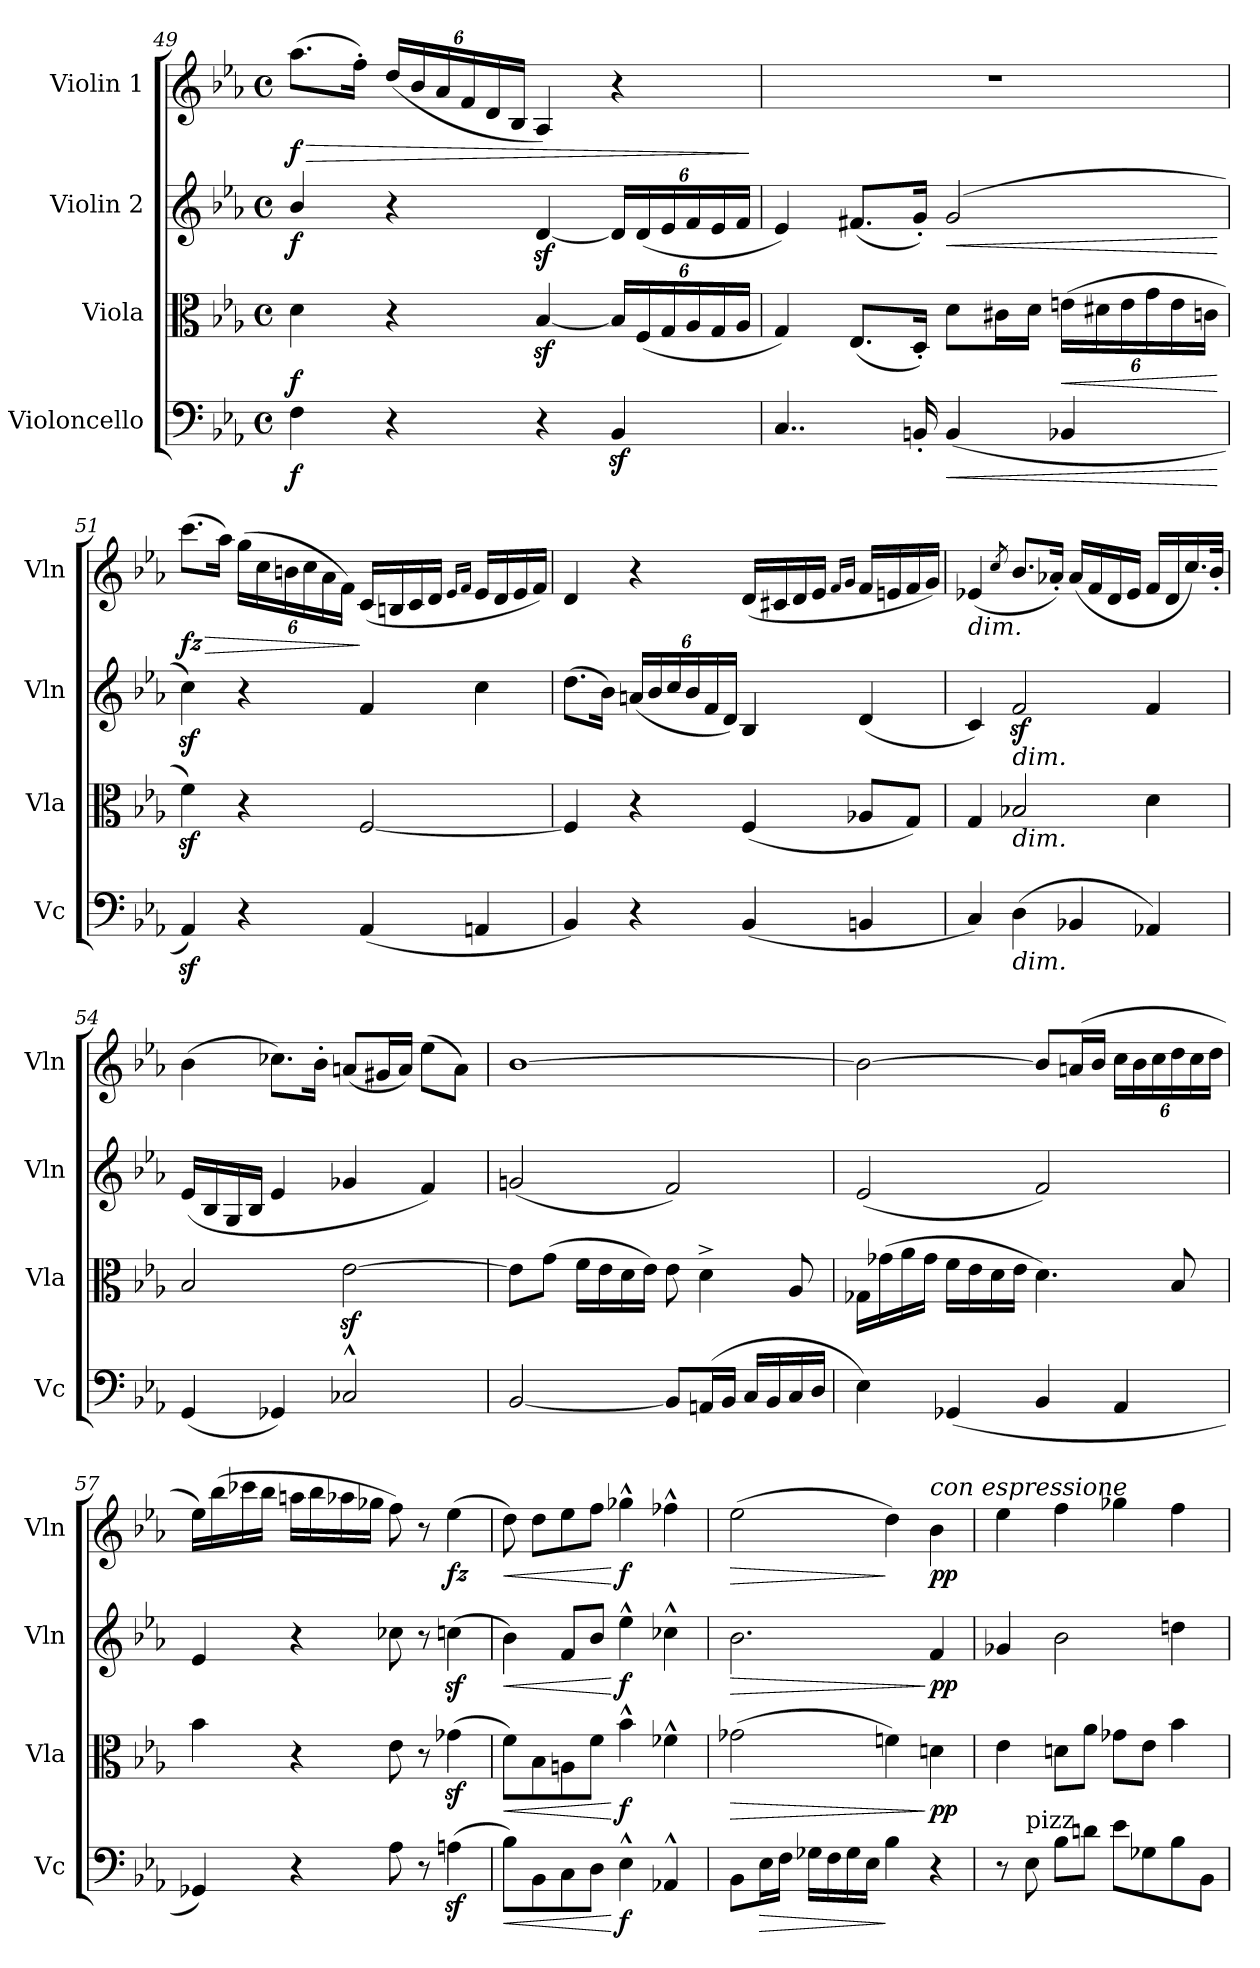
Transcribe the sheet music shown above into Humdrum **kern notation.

**kern	**dynam	**kern	**dynam	**kern	**dynam	**kern	**dynam
*part4	*part4	*part3	*part3	*part2	*part2	*part1	*part1
*staff4	*staff4	*staff3	*staff3	*staff2	*staff2	*staff1	*staff1
*I"Violoncello	*	*I"Viola	*	*I"Violin 2	*	*I"Violin 1	*
*I'Vc	*	*I'Vla	*	*I'Vln	*	*I'Vln	*
!!LO:LB:g=z
*clefF4	*	*clefC3	*	*clefG2	*	*clefG2	*
*k[b-e-a-]	*	*k[b-e-a-]	*	*k[b-e-a-]	*	*k[b-e-a-]	*
*M4/4	*	*M4/4	*	*M4/4	*	*M4/4	*
*met(c)	*	*met(c)	*	*met(c)	*	*met(c)	*
=49	=49	=49	=49	=49	=49	=49	=49
!	!LO:DY:b	!	!LO:DY:b	!	!LO:DY:b	!	!LO:HP:b
!	!	!	!	!	!	!	!LO:DY:n=1:b
4F\	f	4d\	f	4b-/	f	(8.aa-\L	> f
.	.	.	.	.	.	16ff'\Jk)	.
4r	.	4r	.	4r	.	(24dd/LL	.
.	.	.	.	.	.	24b-/	.
.	.	.	.	.	.	24a-/	.
.	.	.	.	.	.	24f/	.
.	.	.	.	.	.	24d/	.
.	.	.	.	.	.	24B-/JJ	.
4r	.	[4B-z</	.	[4dz</	.	4A-/)	.
4BB-z</	.	24B-/LL]	.	24d/LL]	.	4r	.
.	.	(24F/	.	(24d/	.	.	.
.	.	24G/	.	24e-/	.	.	.
.	.	24A-/	.	24f/	.	.	.
.	.	24G/	.	24e-/	.	.	.
.	.	24A-/JJ	.	24f/JJ	.	.	.
.	.	.	.	.	.	.	]
=50	=50	=50	=50	=50	=50	=50	=50
4..C/	.	4G/)	.	4e-/)	.	1r	.
.	.	(8.E-/L	.	(8.f#X/L	.	.	.
16BBn'/	.	16D'/Jk)	.	16g'/Jk)	.	.	.
!	!LO:HP:b	!	!	!	!LO:HP:b	!	!
(4BB/	<	8d\L	.	(2g/	<	.	.
.	.	16c#X\L	.	.	.	.	.
.	.	16d\JJ	.	.	.	.	.
!	!	!	!LO:HP:b	!	!	!	!
4BB-X/	.	(24en\LL	<	.	.	.	.
.	.	24d#X\	.	.	.	.	.
.	.	24e\	.	.	.	.	.
.	.	24g\	.	.	.	.	.
.	.	24e\	.	.	.	.	.
.	.	24cn\JJ	.	.	.	.	.
.	[	.	[	.	[	.	.
!!LO:LB:g=z
=51	=51	=51	=51	=51	=51	=51	=51
!	!	!	!	!	!	!	!LO:HP:b
!	!	!	!	!	!	!	!LO:DY:n=1:b
4AA-z</)	.	4fz<\)	.	4ccz<\)	.	(8.ccc\L	> fz
.	.	.	.	.	.	16aa-\Jk)	.
4r	.	4r	.	4r	.	(24gg\LL	.
.	.	.	.	.	.	24cc\	.
.	.	.	.	.	.	24bn\	.
.	.	.	.	.	.	24cc\	.
.	.	.	.	.	.	24a-\	.
.	.	.	.	.	.	24f\JJ)	.
(4AA-/	.	[2F/	.	4f/	.	(16c/LL	]
.	.	.	.	.	.	16Bn/	.
.	.	.	.	.	.	16c/	.
.	.	.	.	.	.	16d/JJ	.
.	.	.	.	.	.	16qe-/LL	.
.	.	.	.	.	.	16qf/JJ	.
4AAn/	.	.	.	4cc\	.	16e-/LL	.
.	.	.	.	.	.	16d/	.
.	.	.	.	.	.	16e-/	.
.	.	.	.	.	.	16f/JJ)	.
=52	=52	=52	=52	=52	=52	=52	=52
4BB-/)	.	4F/]	.	(8.dd\L	.	4d/	.
.	.	.	.	16b-\Jk)	.	.	.
4r	.	4r	.	(24an/LL	.	4r	.
.	.	.	.	24b-/	.	.	.
.	.	.	.	24cc/	.	.	.
.	.	.	.	24b-/	.	.	.
.	.	.	.	24f/	.	.	.
.	.	.	.	24d/JJ)	.	.	.
(4BB-/	.	(4F/	.	4B-/	.	(16d/LL	.
.	.	.	.	.	.	16c#X/	.
.	.	.	.	.	.	16d/	.
.	.	.	.	.	.	16e-/JJ	.
.	.	.	.	.	.	16qf/LL	.
.	.	.	.	.	.	16qg/JJ	.
4BBn/	.	8A-X/L	.	(4d/	.	16f/LL	.
.	.	.	.	.	.	16en/	.
.	.	8G/J)	.	.	.	16f/	.
.	.	.	.	.	.	16g/JJ)	.
!!LO:PB:g=z
=53	=53	=53	=53	=53	=53	=53	=53
!	!	!	!	!	!	!LO:TX:b:i:t=dim.	!
4C/)	.	4G/	.	4c/)	.	(4e-X/	.
.	.	.	.	.	.	8qcc/	.
!	!	!	!	!LO:TX:b:i:t=dim.	!	!	!
!	!	!LO:TX:b:i:t=dim.	!	!	!	!	!
!LO:TX:b:i:t=dim.	!	!	!	!	!	!	!
(4D\	.	2B-X/	.	2fz</	.	8.b-/L	.
.	.	.	.	.	.	16a-X'/Jk)	.
4BB-X/	.	.	.	.	.	(16a-/LL	.
.	.	.	.	.	.	16f/	.
.	.	.	.	.	.	16d/	.
.	.	.	.	.	.	16e-/JJ	.
4AA-X/)	.	4d\	.	4f/	.	16f/LL	.
.	.	.	.	.	.	16d/	.
.	.	.	.	.	.	16.cc/)	.
.	.	.	.	.	.	32b-'/JJk	.
=54	=54	=54	=54	=54	=54	=54	=54
(4GG/	.	2B-/	.	(16e-/LL	.	(4b-\	.
.	.	.	.	16B-/	.	.	.
.	.	.	.	16G/	.	.	.
.	.	.	.	16B-/JJ	.	.	.
4GG-X/)	.	.	.	4e-/	.	8.cc-X\L)	.
.	.	.	.	.	.	16b-'\Jk	.
2C-X^^/	.	[2e-z<\	.	4g-X/	.	(8an/L	.
.	.	.	.	.	.	16g#X/L	.
.	.	.	.	.	.	16a/JJ)	.
.	.	.	.	4f/)	.	(8ee-\L	.
.	.	.	.	.	.	8a\J)	.
=55	=55	=55	=55	=55	=55	=55	=55
[2BB-/	.	8e-\L]	.	(2gn/	.	[1b-	.
.	.	(8g\J	.	.	.	.	.
.	.	16f\LL	.	.	.	.	.
.	.	16e-\	.	.	.	.	.
.	.	16d\	.	.	.	.	.
.	.	16e-\JJ)	.	.	.	.	.
8BB-/L]	.	8e-\	.	2f/)	.	.	.
(16AAn/L	.	4d^\	.	.	.	.	.
16BB-/JJ	.	.	.	.	.	.	.
16C/LL	.	.	.	.	.	.	.
16BB-/	.	.	.	.	.	.	.
16C/	.	8A-/	.	.	.	.	.
16D/JJ	.	.	.	.	.	.	.
!!LO:LB:g=z
=56	=56	=56	=56	=56	=56	=56	=56
4E-\)	.	16G-X\LL	.	(2e-/	.	2b-\_	.
.	.	(16g-X\	.	.	.	.	.
.	.	16a-\	.	.	.	.	.
.	.	16g-\JJ	.	.	.	.	.
(4GG-X/	.	16f\LL	.	.	.	.	.
.	.	16e-\	.	.	.	.	.
.	.	16d\	.	.	.	.	.
.	.	16e-\JJ	.	.	.	.	.
4BB-/	.	4.d\)	.	2f/)	.	8b-/L]	.
.	.	.	.	.	.	(16an/L	.
.	.	.	.	.	.	16b-/JJ	.
4AA-/	.	.	.	.	.	24cc\LL	.
.	.	.	.	.	.	24b-\	.
.	.	.	.	.	.	24cc\	.
.	.	8B-/	.	.	.	24dd\	.
.	.	.	.	.	.	24cc\	.
.	.	.	.	.	.	24dd\JJ	.
=57	=57	=57	=57	=57	=57	=57	=57
4GG-X/)	.	4b-\	.	4e-/	.	16ee-\LL)	.
.	.	.	.	.	.	(16bb-\	.
.	.	.	.	.	.	16ccc-X\	.
.	.	.	.	.	.	16bb-\JJ	.
4r	.	4r	.	4r	.	16aan\LL	.
.	.	.	.	.	.	16bb-\	.
.	.	.	.	.	.	16aa-X\	.
.	.	.	.	.	.	16gg-X\JJ	.
8A-\	.	8e-\	.	8cc-X\	.	8ff\)	.
8r	.	8r	.	8r	.	8r	.
!	!	!	!	!	!	!	!LO:DY:b
(4Anz<\	.	(4g-Xz<\	.	(4ccnz<\	.	(4ee-\	fz
=58	=58	=58	=58	=58	=58	=58	=58
!	!LO:HP:b	!	!LO:HP:b	!	!LO:HP:b	!	!LO:HP:b
8B-\L)	<	8f\L)	<	4b-\)	<	8dd\)	<
8BB-\	.	8B-\	.	.	.	8dd\L	.
8C\	.	8An\	.	8f/L	.	8ee-\	.
8D\J	.	8f\J	.	8b-/J	.	8ff\J	.
!	!LO:DY:n=1:b	!	!LO:DY:n=1:b	!	!LO:DY:n=1:b	!	!LO:DY:n=1:b
4E-^^\	[ f	4b-^^\	[ f	4ee-^^\	[ f	4gg-X^^\	[ f
4AA-X^^/	.	4f-X^^\	.	4cc-X^^\	.	4ff-X^^\	.
!!LO:LB:g=z
=59	=59	=59	=59	=59	=59	=59	=59
!	!	!	!LO:HP:b	!	!LO:HP:b	!	!LO:HP:b
8BB-\L	.	(2g-X\	>	2.b-\	>	(2ee-\	>
!	!LO:HP:b	!	!	!	!	!	!
16E-\L	>	.	.	.	.	.	.
16F\JJ	.	.	.	.	.	.	.
16G-X\LL	.	.	.	.	.	.	.
16F\	.	.	.	.	.	.	.
16G-\	.	.	.	.	.	.	.
16E-\JJ	.	.	.	.	.	.	.
4B-\	]	4fn\)	.	.	.	4dd\)	]
!	!	!	!	!	!	!LO:TX:a:i:t=con espressione	!
!	!	!	!LO:DY:n=1:b	!	!LO:DY:n=1:b	!	!LO:DY:b
4r	.	4dn\	] pp	4f/	] pp	4b-\	pp
=60	=60	=60	=60	=60	=60	=60	=60
8r	.	4e-\	.	4g-X/	.	4ee-\	.
!LO:TX:a:t=pizz.	!	!	!	!	!	!	!
8E-\	.	.	.	.	.	.	.
8B-\L	.	8dn\L	.	2b-\	.	4ff\	.
8dn\J	.	8a-\J	.	.	.	.	.
8e-\L	.	8g-X\L	.	.	.	4gg-X\	.
8G-X\	.	8e-\J	.	.	.	.	.
8B-\	.	4b-\	.	4ddn\	.	4ff\	.
8BB-\J	.	.	.	.	.	.	.
=	=	=	=	=	=	=	=
*-	*-	*-	*-	*-	*-	*-	*-
